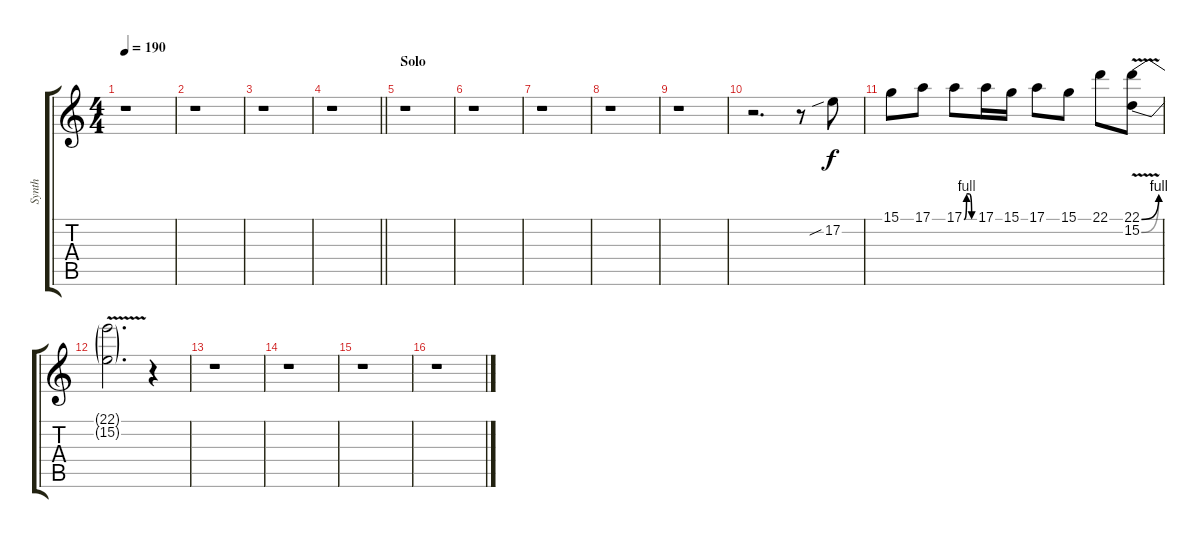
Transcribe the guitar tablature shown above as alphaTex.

\track ("Synth" "Synth") {instrument synthbrass1}
\staff {score tabs}
\tuning (E4 B3 G3 D3 A2 E2) {hide}
\ts (4 4)
\tempo 190
\clef g2
\ks c
r.1{dy f} |
r.1 |
r.1 |
\barLineRight lightlight
r.1 |
\section ("" "Solo")
r.1 |
r.1 |
r.1 |
r.1 |
r.1 |
r.2{d} r.8 17.2{sib}.8 |
15.1.8 17.1.8 17.1{be (custom 0 0 15 4 30 4 45 0 60 0)}.8 17.1.16 15.1.16 17.1.8 15.1.8 22.1.8 (22.1{be (bend 0 0 60 4) v} 15.2{be (bend 0 0 60 4) v}).8 |
(22.1{t} 15.2{t}).2{d} r.4 |
r.1 |
r.1 |
r.1 |
r.1
